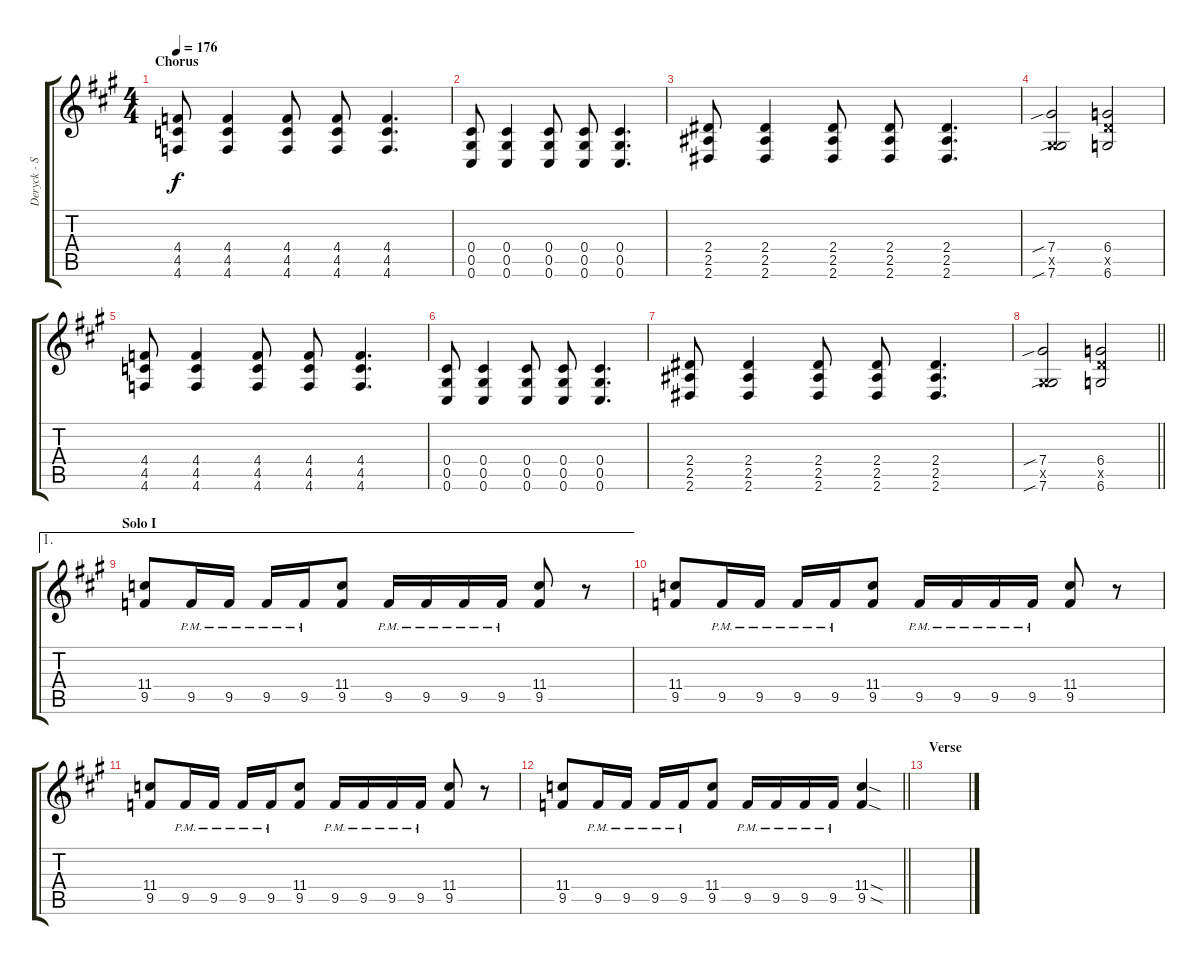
\track ("Deryck - Second Guitar" "Deryck - S") {instrument distortionguitar}
\staff {score tabs}
\tuning (Eb4 Bb3 Gb3 Db3 Ab2 Db2) {hide}
\ts (4 4)
\section ("" "Chorus")
\tempo 176
\clef g2
\ks a
(4.4 4.5 4.6).8{dy f} (4.4 4.5 4.6).4 (4.4 4.5 4.6).8 (4.4 4.5 4.6).8 (4.4 4.5 4.6).4{d} |
(0.4 0.5 0.6).8 (0.4 0.5 0.6).4 (0.4 0.5 0.6).8 (0.4 0.5 0.6).8 (0.4 0.5 0.6).4{d} |
(2.4 2.5 2.6).8 (2.4 2.5 2.6).4 (2.4 2.5 2.6).8 (2.4 2.5 2.6).8 (2.4 2.5 2.6).4{d} |
(7.4{sib} 0.5{x} 7.6{sib}).2 (6.4 6.5{x} 6.6).2 |
(4.4 4.5 4.6).8 (4.4 4.5 4.6).4 (4.4 4.5 4.6).8 (4.4 4.5 4.6).8 (4.4 4.5 4.6).4{d} |
(0.4 0.5 0.6).8 (0.4 0.5 0.6).4 (0.4 0.5 0.6).8 (0.4 0.5 0.6).8 (0.4 0.5 0.6).4{d} |
(2.4 2.5 2.6).8 (2.4 2.5 2.6).4 (2.4 2.5 2.6).8 (2.4 2.5 2.6).8 (2.4 2.5 2.6).4{d} |
\barLineRight lightlight
(7.4{sib} 0.5{x} 7.6{sib}).2 (6.4 6.5{x} 6.6).2 |
\ae 1
\section ("" "Solo I")
(11.4 9.5).8 9.5{pm}.16 9.5{pm}.16 9.5{pm}.16 9.5{pm}.16 (11.4 9.5).8 9.5{pm}.16 9.5{pm}.16 9.5{pm}.16 9.5{pm}.16 (11.4 9.5).8 r.8 |
(11.4 9.5).8 9.5{pm}.16 9.5{pm}.16 9.5{pm}.16 9.5{pm}.16 (11.4 9.5).8 9.5{pm}.16 9.5{pm}.16 9.5{pm}.16 9.5{pm}.16 (11.4 9.5).8 r.8 |
(11.4 9.5).8 9.5{pm}.16 9.5{pm}.16 9.5{pm}.16 9.5{pm}.16 (11.4 9.5).8 9.5{pm}.16 9.5{pm}.16 9.5{pm}.16 9.5{pm}.16 (11.4 9.5).8 r.8 |
\barLineRight lightlight
(11.4 9.5).8 9.5{pm}.16 9.5{pm}.16 9.5{pm}.16 9.5{pm}.16 (11.4 9.5).8 9.5{pm}.16 9.5{pm}.16 9.5{pm}.16 9.5{pm}.16 (11.4{sod} 9.5{sod}).4 |
\section ("" "Verse")
